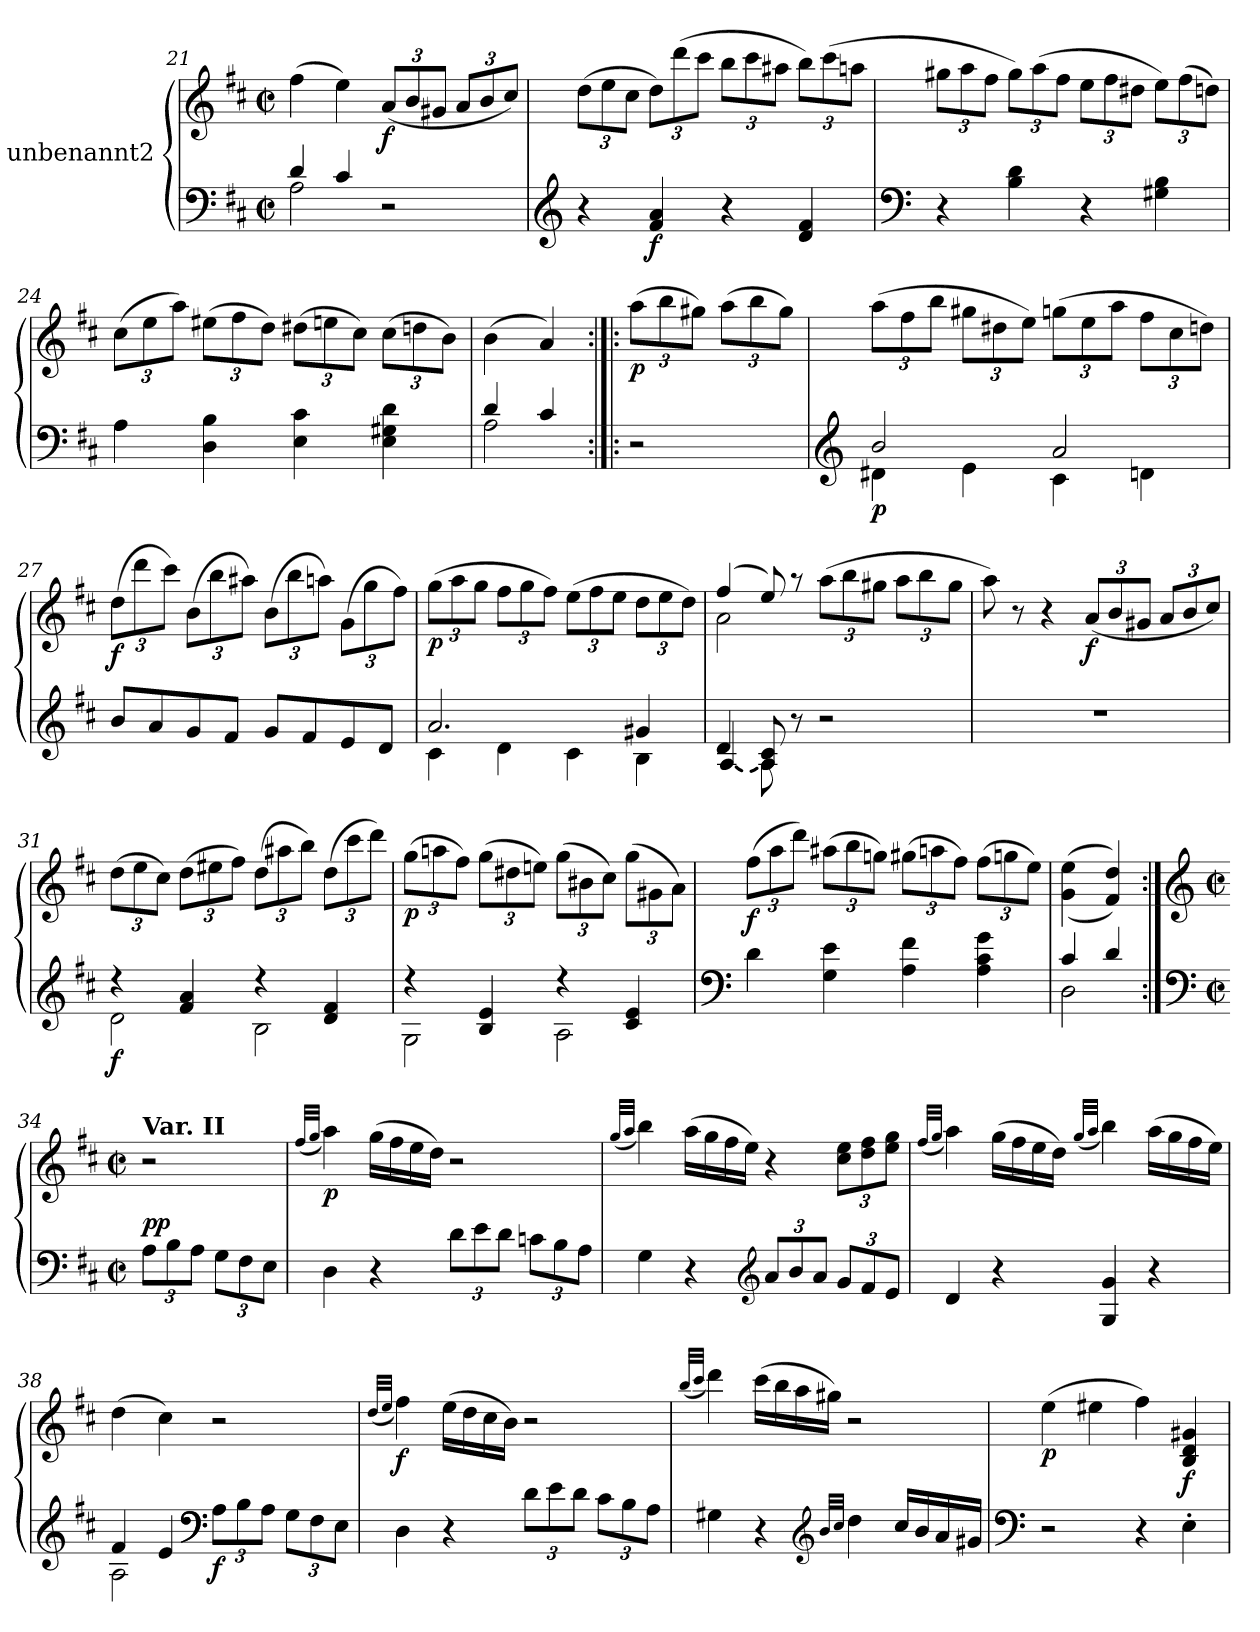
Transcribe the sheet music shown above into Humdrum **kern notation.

**kern	**kern	**dynam
*part1	*part1	*part1
*staff2	*staff1	*staff1/2
*I"unbenannt2	*	*
*clefF4	*clefG2	*
*k[f#c#]	*k[f#c#]	*
*M2/2	*M2/2	*
*met(c|)	*met(c|)	*
=21	=21	=21
*^	*	*
4d/	2A\	(>4ff#\	.
4c#/	.	4ee\)	.
*	*	*Xbrackettup	*
!	!	!	!LO:DY:b
2r	2ryy	(<12a/L	f
.	.	12b/	.
.	.	12g#X/J	.
.	.	12a/L	.
.	.	12b/	.
.	.	12cc#/J)	.
*v	*v	*	*
=22	=22	=22
*clefG2	*	*
4r	(>12dd\L	.
.	12ee\	.
.	12cc#\J	.
!	!	!LO:DY:b=2
4f#/ 4a/	12dd\L)	f
.	(>12ddd\	.
.	12ccc#\J	.
4r	12bb\L	.
.	12ccc#\	.
.	12aa#X\J	.
4d/ 4f#/	12bb\L)	.
.	(>12ccc#\	.
.	12aan\J	.
=23	=23	=23
*clefF4	*	*
4r	12gg#X\L	.
.	12aa\	.
.	12ff#\J	.
4B\ 4d\	12gg#\L)	.
.	(>12aa\	.
.	12ff#\J	.
4r	12ee\L	.
.	12ff#\	.
.	12dd#X\J	.
4G#X\ 4B\	12ee\L)	.
.	(>12ff#\	.
.	12ddn\J)	.
=24	=24	=24
4A\	(>12cc#\L	.
.	12ee\	.
.	12aa\J)	.
4D\ 4B\	(>12ee#X\L	.
.	12ff#\	.
.	12dd\J)	.
4E\ 4c#\	(>12dd#X\L	.
.	12een\	.
.	12cc#\J)	.
4E\ 4G#X\ 4d\	(>12cc#\L	.
.	12ddn\	.
.	12b\J)	.
=25	=25	=25
*^	*	*
4d/	2A\	(>4b\	.
4c#/	.	4a/)	.
*v	*v	*	*
=25X3:|!|:	=25X3:|!|:	=25X3:|!|:
!	!	!LO:DY:b
2r	(>12aa\L	p
.	12bb\	.
.	12gg#X\J)	.
.	(>12aa\L	.
.	12bb\	.
.	12gg#\J)	.
=26	=26	=26
*clefG2	*	*
*^	*	*
!	!	!	!LO:DY:b=2
2b/	4d#X\	(>12aa\L	p
.	.	12ff#\	.
.	.	12bb\J	.
.	4e\	12gg#X\L	.
.	.	12dd#X\	.
.	.	12ee\J)	.
2a/	4c#\	(>12ggn\L	.
.	.	12ee\	.
.	.	12aa\J	.
.	4dn\	12ff#\L	.
.	.	12cc#\	.
.	.	12ddn\J)	.
*v	*v	*	*
=27	=27	=27
!	!	!LO:DY:b
8b/L	(>12dd\L	f
.	12ddd\	.
8a/	.	.
.	12ccc#\J)	.
8g/	(>12b\L	.
.	12bb\	.
8f#/J	.	.
.	12aa#X\J)	.
8g/L	(>12b\L	.
.	12bb\	.
8f#/	.	.
.	12aan\J)	.
8e/	(>12g\L	.
.	12gg\	.
8d/J	.	.
.	12ff#\J)	.
=28	=28	=28
*^	*	*
!	!	!	!LO:DY:b
2.a/	4c#\	(>12gg\L	p
.	.	12aa\	.
.	.	12gg\J	.
.	4d\	12ff#\L	.
.	.	12gg\	.
.	.	12ff#\J)	.
.	4c#\	(>12ee\L	.
.	.	12ff#\	.
.	.	12ee\J	.
4g#X/	4B\	12dd\L	.
.	.	12ee\	.
.	.	12dd\J)	.
=29	=29	=29	=29
!	!LO:T:dash	!	!
*	*	*^	*
4d/	[4A/	(>4ff#/	2a\	.
8A/ 8c#/	8A\]	8ee/)	.	.
8r	2ryy	8r	.	.
2r	.	(>12aa\L	2ryy	.
.	.	12bb\	.	.
.	.	12gg#X\J	.	.
.	.	12aa\L	.	.
.	.	12bb\	.	.
.	8ryy	.	.	.
.	.	12gg#\J	.	.
*v	*v	*	*	*
*	*v	*v	*
=30	=30	=30
1r	8aa\)	.
.	8r	.
.	4r	.
!	!	!LO:DY:b
.	(<12a/L	f
.	12b/	.
.	12g#X/J	.
.	12a/L	.
.	12b/	.
.	12cc#/J)	.
=31	=31	=31
*^	*	*
!	!	!	!LO:DY:b=2
4r	2d\	(>12dd\L	f
.	.	12ee\	.
.	.	12cc#\J)	.
4f#/ 4a/	.	(>12dd\L	.
.	.	12ee#X\	.
.	.	12ff#\J)	.
4r	2B\	(>12dd\L	.
.	.	12aa#X\	.
.	.	12bb\J)	.
4d/ 4f#/	.	(>12dd\L	.
.	.	12ccc#\	.
.	.	12ddd\J)	.
=32	=32	=32	=32
!	!	!	!LO:DY:b
4r	2G\	(>12gg\L	p
.	.	12aan\	.
.	.	12ff#\J)	.
4B/ 4e/	.	(>12gg\L	.
.	.	12dd#X\	.
.	.	12een\J)	.
4r	2A\	(>12gg\L	.
.	.	12b#X\	.
.	.	12cc#\J)	.
4c#/ 4e/	.	(>12gg\L	.
.	.	12g#X\	.
.	.	12a\J)	.
*v	*v	*	*
=33	=33	=33
*clefF4	*	*
!	!	!LO:DY:b
4d\	(>12ff#\L	f
.	12aa\	.
.	12ddd\J)	.
4G\ 4e\	(>12aa#X\L	.
.	12bb\	.
.	12ggn\J)	.
4A\ 4f#\	(>12gg#X\L	.
.	12aan\	.
.	12ff#\J)	.
4A\ 4c#\ 4g\	(>12ff#\L	.
.	12ggn\	.
.	12ee\J)	.
=34	=34	=34
*^	*	*
4c#/	2D\	(<(>4g\ 4ee\	.
4d/	.	4f#/ 4dd/))	.
*v	*v	*	*
=34X4:|!	=34X4:|!	=34X4:|!
*clefF4	*clefG2	*
*M2/2	*M2/2	*
*met(c|)	*met(c|)	*
*Xbrackettup	*	*
!	!LO:TX:a:B:t=Var. II	!
!	!	!LO:DY:a=2
!	!	!LO:DY:n=1:b=2
12A\L	2r	p p
12B\	.	.
12A\J	.	.
12G\L	.	.
12F#\	.	.
12E\J	.	.
=35	=35	=35
.	(<32qff#/LLL	.
.	32qgg/JJJ	.
!	!	!LO:DY:b
4D\	4aa\)	p
4r	(>16gg\LL	.
.	16ff#\	.
.	16ee\	.
.	16dd\JJ)	.
12d\L	2r	.
12e\	.	.
12d\J	.	.
12cn\L	.	.
12B\	.	.
12A\J	.	.
=36	=36	=36
.	(<32qgg/LLL	.
.	32qaa/JJJ	.
4G\	4bb\)	.
4r	(>16aa\LL	.
.	16gg\	.
.	16ff#\	.
.	16ee\JJ)	.
*clefG2	*	*
12a/L	4r	.
12b/	.	.
12a/J	.	.
12g/L	12cc#\ 12ee\L	.
12f#/	12dd\ 12ff#\	.
12e/J	12ee\ 12gg\J	.
=37	=37	=37
.	(<32qff#/LLL	.
.	32qgg/JJJ	.
4d/	4aa\)	.
4r	(>16gg\LL	.
.	16ff#\	.
.	16ee\	.
.	16dd\JJ)	.
.	(<32qgg/LLL	.
.	32qaa/JJJ	.
4G/ 4g/	4bb\)	.
4r	(>16aa\LL	.
.	16gg\	.
.	16ff#\	.
.	16ee\JJ)	.
=38	=38	=38
*^	*	*
4f#/	2A\	(>4dd\	.
4e/	.	4cc#\)	.
*clefF4	*	*	*
!	!	!	!LO:DY:b=2
12A\L	2ryy	2r	f
12B\	.	.	.
12A\J	.	.	.
12G\L	.	.	.
12F#\	.	.	.
12E\J	.	.	.
*v	*v	*	*
=39	=39	=39
.	(<32qdd/LLL	.
.	32qee/JJJ	.
!	!	!LO:DY:b
4D\	4ff#\)	f
4r	(>16ee\LL	.
.	16dd\	.
.	16cc#\	.
.	16b\JJ)	.
12d\L	2r	.
12e\	.	.
12d\J	.	.
12c#\L	.	.
12B\	.	.
12A\J	.	.
=40	=40	=40
.	(<32qbb/LLL	.
.	32qccc#/JJJ	.
4G#X\	4ddd\)	.
4r	(>16ccc#\LL	.
.	16bb\	.
.	16aa\	.
.	16gg#X\JJ)	.
*clefG2	*	*
32qb/LLL	.	.
32qcc#/JJJ	.	.
4dd\	2r	.
16cc#/LL	.	.
16b/	.	.
16a/	.	.
16g#X/JJ	.	.
=41	=41	=41
*clefF4	*	*
!	!	!LO:DY:b
2r	(>4ee\	p
.	4ee#X\	.
4r	4ff#\)	.
!	!	!LO:DY:b
4E'\	4B/ 4d/ 4g#X/	f
=	=	=
*-	*-	*-
